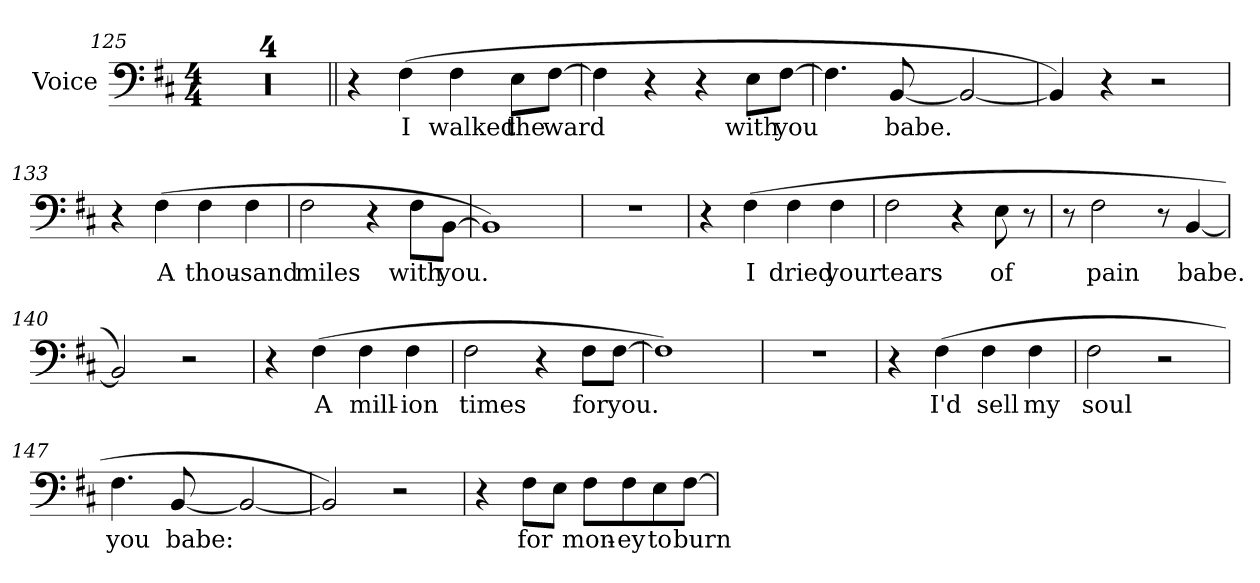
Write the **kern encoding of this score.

**kern	**text
*part1	*part1
*staff1	*staff1
*I"Voice	*
*I'Voice	*
*clefF4	*
*k[f#c#]	*
*b:	*
*M4/4	*
=125	=125
1r	.
=126	=126
1r	.
=127	=127
1r	.
=128	=128
1r	.
!!LO:LB:g=z
=129||	=129||
4r	.
!	!LO:LY:b:color=#000000
(4F#i\	I
!	!LO:LY:b:color=#000000
4F#i\	walked
!	!LO:LY:b:color=#000000
8Ei\L	the
!	!LO:LY:b:color=#000000
[8F#i\J	ward
=130	=130
4F#i\]	.
4r	.
4r	.
!	!LO:LY:b:color=#000000
8Ei\L	with
!	!LO:LY:b:color=#000000
[8F#i\J	you
=131	=131
4.F#i\]	.
!	!LO:LY:b:color=#000000
[8BBi/	babe.
2BBi/_	.
=132	=132
4BBi/])	.
4r	.
2r	.
=133	=133
4r	.
!	!LO:LY:b:color=#000000
(4F#i\	A
!	!LO:LY:b:color=#000000
4F#i\	thou-
!	!LO:LY:b:color=#000000
4F#i\	-sand
!!LO:LB:g=z
=134	=134
!	!LO:LY:b:color=#000000
2F#i\	miles
4r	.
!	!LO:LY:b:color=#000000
8F#i\L	with
!	!LO:LY:b:color=#000000
[8BBi\J	you.
=135	=135
1BBi])	.
=136	=136
1r	.
=137	=137
4r	.
!	!LO:LY:b:color=#000000
(4F#i\	I
!	!LO:LY:b:color=#000000
4F#i\	dried
!	!LO:LY:b:color=#000000
4F#i\	your
=138	=138
!	!LO:LY:b:color=#000000
2F#i\	tears
4r	.
!	!LO:LY:b:color=#000000
8Ei\	of
8r	.
=139	=139
8r	.
!	!LO:LY:b:color=#000000
2F#i\	pain
8r	.
!	!LO:LY:b:color=#000000
[4BBi/	babe.
!!LO:LB:g=z
=140	=140
2BBi/])	.
2r	.
=141	=141
4r	.
!	!LO:LY:b:color=#000000
(4F#i\	A
!	!LO:LY:b:color=#000000
4F#i\	mill-
!	!LO:LY:b:color=#000000
4F#i\	-ion
=142	=142
!	!LO:LY:b:color=#000000
2F#i\	times
4r	.
!	!LO:LY:b:color=#000000
8F#i\L	for
!	!LO:LY:b:color=#000000
[8F#i\J	you.
=143	=143
1F#i])	.
=144	=144
1r	.
=145	=145
4r	.
!	!LO:LY:b:color=#000000
(4F#i\	I'd
!	!LO:LY:b:color=#000000
4F#i\	sell
!	!LO:LY:b:color=#000000
4F#i\	my
=146	=146
!	!LO:LY:b:color=#000000
2F#i\	soul
2r	.
!!LO:LB:g=z
=147	=147
!	!LO:LY:b:color=#000000
4.F#i\	you
!	!LO:LY:b:color=#000000
[8BBi/	babe:
2BBi/_	.
=148	=148
2BBi/])	.
2r	.
=149	=149
4r	.
!	!LO:LY:b:color=#000000
8F#i\L	for
8Ei\J	.
!	!LO:LY:b:color=#000000
8F#i\L	mon-
!	!LO:LY:b:color=#000000
8F#i\	-ey
!	!LO:LY:b:color=#000000
8Ei\	to
!	!LO:LY:b:color=#000000
[8F#i\J	burn
=	=
*-	*-
